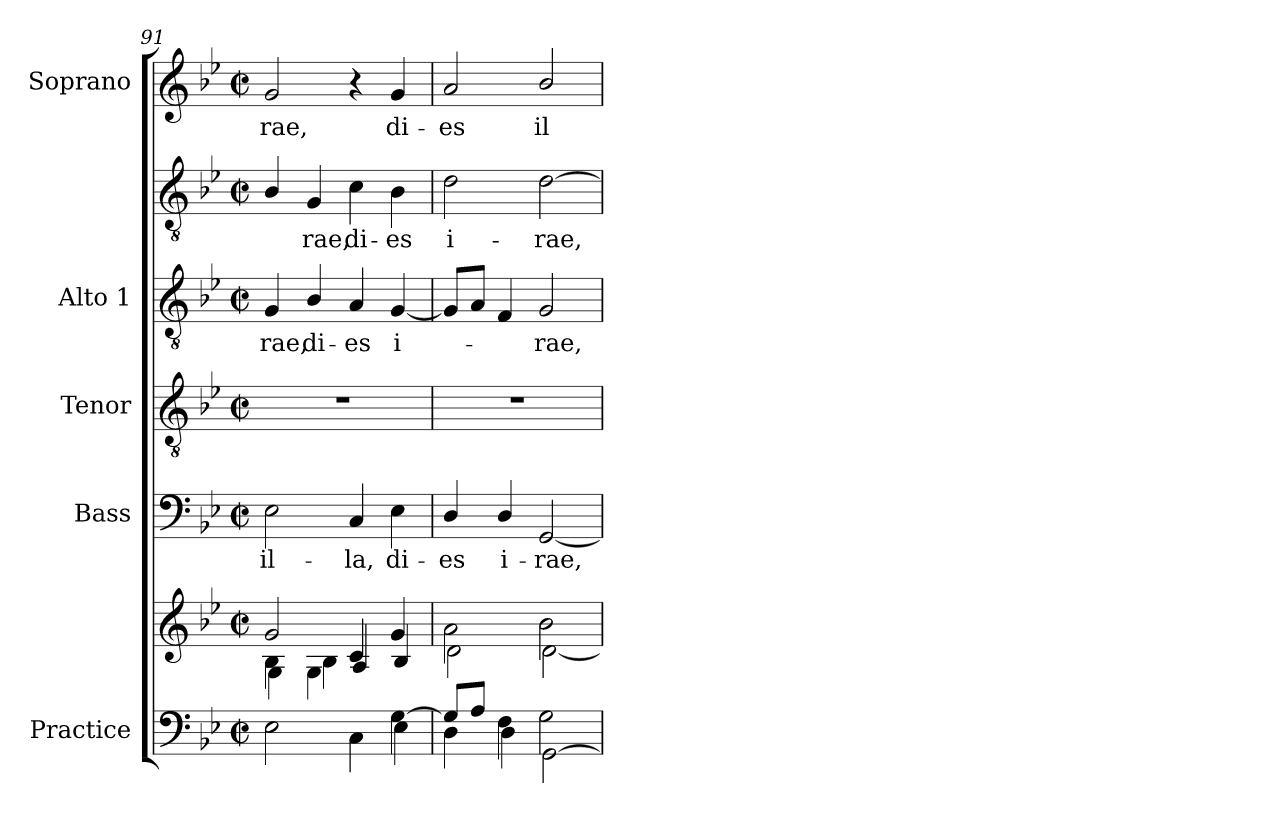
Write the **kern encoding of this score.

**kern	**kern	**kern	**text	**kern	**kern	**text	**kern	**text	**kern	**text
*part5	*part5	*part4	*part4	*part3	*part2	*part2	*part2	*part2	*part1	*part1
*staff7	*staff6	*staff5	*staff5	*staff4	*staff3	*staff3	*staff2	*staff2	*staff1	*staff1
*I"Practice	*	*I"Bass	*	*I"Tenor	*I"Alto 1	*	*	*	*I"Soprano	*
*	*	*I'B	*	*I'T	*I'A	*	*	*	*I'S	*
*clefF4	*clefG2	*clefF4	*	*clefGv2	*clefGv2	*	*clefGv2	*	*clefG2	*
*k[b-e-]	*k[b-e-]	*k[b-e-]	*	*k[b-e-]	*k[b-e-]	*	*k[b-e-]	*	*k[b-e-]	*
*B-:	*B-:	*B-:	*	*B-:	*B-:	*	*B-:	*	*B-:	*
*M2/2	*M2/2	*M2/2	*	*M2/2	*M2/2	*	*M2/2	*	*M2/2	*
*met(c|)	*met(c|)	*met(c|)	*	*met(c|)	*met(c|)	*	*met(c|)	*	*met(c|)	*
=91	=91	=91	=91	=91	=91	=91	=91	=91	=91	=91
*^	*^	*	*	*	*	*	*	*	*	*
*	*^	*	*^	*	*	*	*	*	*	*	*	*
!	!	!	!	!	!	!	!LO:LY:b	!	!	!LO:LY:b	!	!	!	!LO:LY:b
2.ryy	1ryy	2E-\	2g/	4B-\	4G\	2E-	il-	1r	4G	rae,	4B-/	.	2g	rae,
!	!	!	!	!	!	!	!	!	!	!LO:LY:b	!	!LO:LY:b	!	!
.	.	.	.	4G\	4B-\	.	.	.	4B-/	di-	4G	rae,	.	.
!	!	!	!	!	!	!	!LO:LY:b	!	!	!LO:LY:b	!	!LO:LY:b	!	!
.	.	4C\	4ryy	4c/	4A/	4C	-la,	.	4A	-es	4c	di-	4r	.
!	!	!	!	!	!	!	!LO:LY:b	!	!	!LO:LY:b	!	!LO:LY:b	!	!LO:LY:b
[4G\	.	4E-\	4g/	4B-/	4ryy	4E-	di-	.	[4G	i-	4B-	-es	4g	di-
=92	=92	=92	=92	=92	=92	=92	=92	=92	=92	=92	=92	=92	=92	=92
!	!	!	!	!	!	!	!LO:LY:b	!	!	!	!	!LO:LY:b	!	!LO:LY:b
*	*	*	*	*v	*v	*	*	*	*	*	*	*	*	*
8G/L]	1ryy	4D\	2a\	2d\	4D/	-es	1r	8GL]	.	2d	i-	2a	-es
8A/J	.	.	.	.	.	.	.	8AJ	.	.	.	.	.
!	!	!	!	!	!	!LO:LY:b	!	!	!	!	!	!	!
4F\	.	4D\	.	.	4D/	i-	.	4F	.	.	.	.	.
!	!	!	!	!	!	!LO:LY:b	!	!	!LO:LY:b	!	!LO:LY:b	!	!LO:LY:b
2G\	.	[2GG\	2b-\	[2d\	[2GG	-rae,	.	2G	rae,	[2d	-rae,	2b-/	il-
*v	*v	*v	*	*	*	*	*	*	*	*	*	*	*
*	*v	*v	*	*	*	*	*	*	*	*	*
=	=	=	=	=	=	=	=	=	=	=
*-	*-	*-	*-	*-	*-	*-	*-	*-	*-	*-
